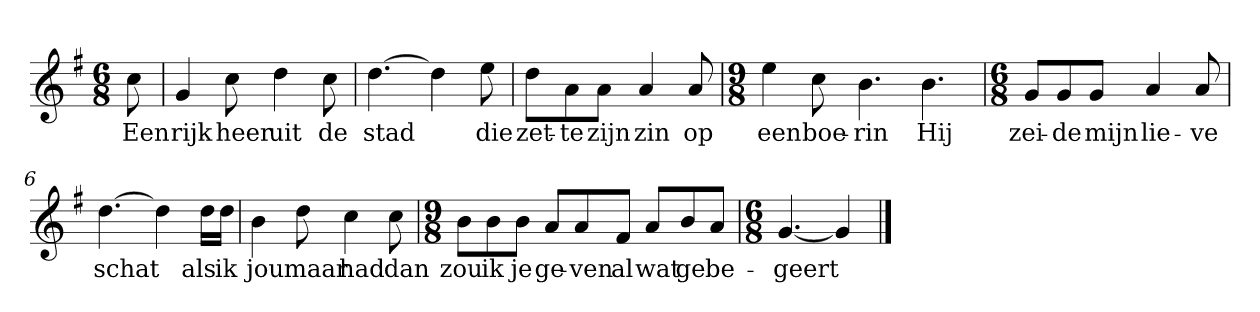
**kern	**text
*part1	*part1
*staff1	*staff1
*clefG2	*
*k[f#]	*
*G:	*
*M6/8	*
*MM120	*
=	=
8cc	Een
=1	=1
4g	rijk
8cc	heer
4dd	uit
8cc	de
=2	=2
[4.dd	stad
4dd]	.
8ee	die
=3	=3
8dd\L	zet-
8a\	-te
8a\J	zijn
4a	zin
8a	op
=4	=4
*M9/8	*
4ee	een
8cc	boe-
4.b	-rin
4.b	Hij
=5	=5
*M6/8	*
8g/L	zei-
8g/	-de
8g/J	mijn
4a	lie-
8a	-ve
=6	=6
[4.dd	schat
4dd]	.
16dd\LL	als
16dd\JJ	ik
=7	=7
4b	jou
8dd	maar
4cc	had
8cc	dan
=8	=8
*M9/8	*
8b\L	zou
8b\	ik
8b\J	je
8a/L	ge-
8a/	-ven
8f#/J	al
8a/L	wat
8b/	ge
8a/J	be-
=9	=9
*M6/8	*
[4.g	-geert
4g]	.
==	==
*-	*-
